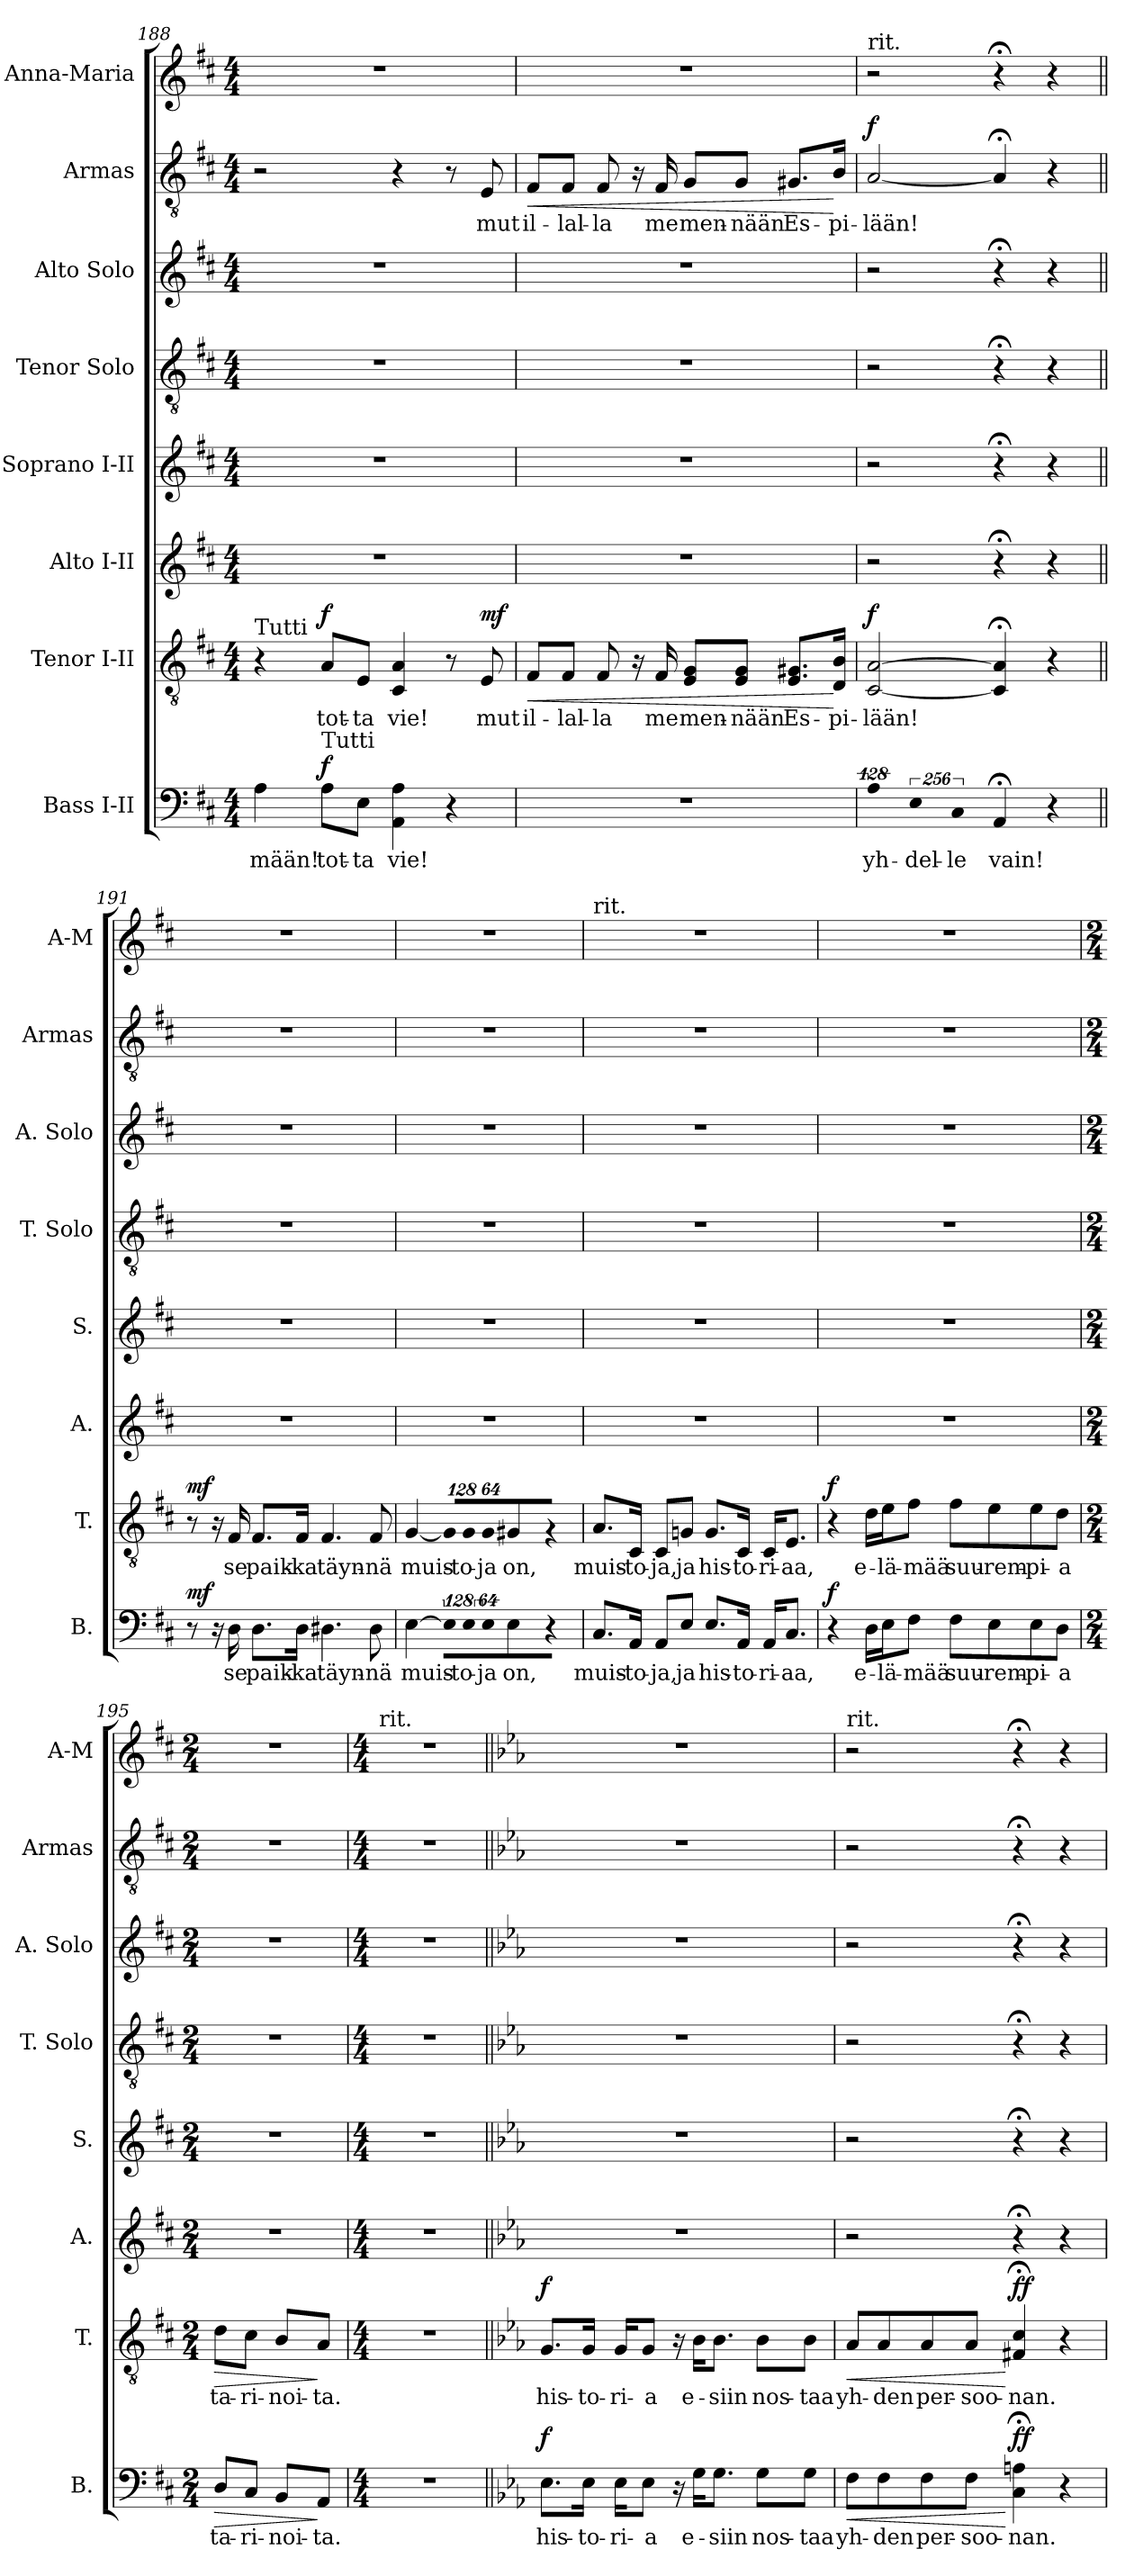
**kern	**text	**dynam	**kern	**text	**dynam	**kern	**kern	**kern	**kern	**kern	**text	**dynam	**kern
*part8	*part8	*part8	*part7	*part7	*part7	*part6	*part5	*part4	*part3	*part2	*part2	*part2	*part1
*staff8	*staff8	*staff8	*staff7	*staff7	*staff7	*staff6	*staff5	*staff4	*staff3	*staff2	*staff2	*staff2	*staff1
*I"Bass I-II	*	*	*I"Tenor I-II	*	*	*I"Alto I-II	*I"Soprano I-II	*I"Tenor Solo	*I"Alto Solo	*I"Armas	*	*	*I"Anna-Maria
*I'B.	*	*	*I'T.	*	*	*I'A.	*I'S.	*I'T. Solo	*I'A. Solo	*I'Armas	*	*	*I'A-M
*clefF4	*	*	*clefGv2	*	*	*clefG2	*clefG2	*clefGv2	*clefG2	*clefGv2	*	*	*clefG2
*	*	*	*ITrd7c12	*	*	*	*	*ITrd7c12	*	*ITrd7c12	*	*	*
*k[f#c#]	*	*	*k[f#c#]	*	*	*k[f#c#]	*k[f#c#]	*k[f#c#]	*k[f#c#]	*k[f#c#]	*	*	*k[f#c#]
*D:	*	*	*D:	*	*	*D:	*D:	*D:	*D:	*D:	*	*	*D:
*M4/4	*	*	*M4/4	*	*	*M4/4	*M4/4	*M4/4	*M4/4	*M4/4	*	*	*M4/4
=188	=188	=188	=188	=188	=188	=188	=188	=188	=188	=188	=188	=188	=188
!	!	!	!LO:TX:a:t=Tutti	!	!	!	!	!	!	!	!	!	!
!	!LO:LY:b:color=#000000	!	!	!	!	!	!	!	!	!	!	!	!
4Ai\	-mään!	.	4r	.	.	1r	1r	1r	1r	2r	.	.	1r
!	!LO:LY:b:color=#000000	!	!	!	!	!	!	!	!	!	!	!	!
!LO:TX:a:t=Tutti	!	!	!	!	!	!	!	!	!	!	!	!	!
!	!	!	!	!LO:LY:b:color=#000000	!	!	!	!	!	!	!	!	!
8Ai\L	tot-	f	8AAi/L	tot-	f	.	.	.	.	.	.	.	.
!	!LO:LY:b:color=#000000	!	!	!	!	!	!	!	!	!	!	!	!
!	!	!	!	!LO:LY:b:color=#000000	!	!	!	!	!	!	!	!	!
8Ei\J	-ta	.	8EEi/J	-ta	.	.	.	.	.	.	.	.	.
!	!LO:LY:b:color=#000000	!	!	!	!	!	!	!	!	!	!	!	!
!	!	!	!	!LO:LY:b:color=#000000	!	!	!	!	!	!	!	!	!
4AAi\ 4Ai	vie!	.	4CC#i/ 4AAi	vie!	.	.	.	.	.	4r	.	.	.
4r	.	.	8r	.	.	.	.	.	.	8r	.	.	.
!	!	!	!	!LO:LY:b:color=#000000	!	!	!	!	!	!	!	!	!
!	!	!	!	!	!	!	!	!	!	!	!LO:LY:b:color=#000000	!	!
.	.	.	8EEi/	mut	mf	.	.	.	.	8EEi/	mut	.	.
=189	=189	=189	=189	=189	=189	=189	=189	=189	=189	=189	=189	=189	=189
!	!	!	!	!LO:LY:b:color=#000000	!LO:HP:b	!	!	!	!	!	!	!	!
*	*	*	*	*	*	*	*	*	*	*	*	*	*MM92
!	!	!	!	!	!	!	!	!	!	!	!LO:LY:b:color=#000000	!LO:HP:b	!
1r	.	.	8FF#i/L	il-	<	1r	1r	1r	1r	8FF#i/L	il-	<	1r
!	!	!	!	!LO:LY:b:color=#000000	!	!	!	!	!	!	!	!	!
!	!	!	!	!	!	!	!	!	!	!	!LO:LY:b:color=#000000	!	!
.	.	.	8FF#i/J	-lal-	.	.	.	.	.	8FF#i/J	-lal-	.	.
!	!	!	!	!LO:LY:b:color=#000000	!	!	!	!	!	!	!	!	!
!	!	!	!	!	!	!	!	!	!	!	!LO:LY:b:color=#000000	!	!
.	.	.	8FF#i/	-la	.	.	.	.	.	8FF#i/	-la	.	.
.	.	.	16r	.	.	.	.	.	.	16r	.	.	.
!	!	!	!	!LO:LY:b:color=#000000	!	!	!	!	!	!	!	!	!
!	!	!	!	!	!	!	!	!	!	!	!LO:LY:b:color=#000000	!	!
.	.	.	16FF#i/	me	.	.	.	.	.	16FF#i/	me	.	.
!	!	!	!	!LO:LY:b:color=#000000	!	!	!	!	!	!	!	!	!
!	!	!	!	!	!	!	!	!	!	!	!LO:LY:b:color=#000000	!	!
.	.	.	8EEi/ 8GGiL	men-	.	.	.	.	.	8GGi/L	men-	.	.
!	!	!	!	!LO:LY:b:color=#000000	!	!	!	!	!	!	!	!	!
!	!	!	!	!	!	!	!	!	!	!	!LO:LY:b:color=#000000	!	!
.	.	.	8EEi/ 8GGiJ	-nään	.	.	.	.	.	8GGi/J	-nään	.	.
!	!	!	!	!LO:LY:b:color=#000000	!	!	!	!	!	!	!	!	!
!	!	!	!	!	!	!	!	!	!	!	!LO:LY:b:color=#000000	!	!
.	.	.	8.EEi/ 8.GG#XiL	Es-	.	.	.	.	.	8.GG#Xi/L	Es-	.	.
!	!	!	!	!LO:LY:b:color=#000000	!	!	!	!	!	!	!	!	!
!	!	!	!	!	!	!	!	!	!	!	!LO:LY:b:color=#000000	!	!
.	.	.	16DDi/ 16BBiJk	-pi-	[	.	.	.	.	16BBi/Jk	-pi-	[	.
=190	=190	=190	=190	=190	=190	=190	=190	=190	=190	=190	=190	=190	=190
!LO:N:vis=4	!	!	!	!	!	!	!	!	!	!	!	!	!
!	!LO:LY:b:color=#000000	!	!	!	!	!	!	!	!	!	!	!	!
!	!	!	!	!LO:LY:b:color=#000000	!	!	!	!	!	!	!	!	!
!	!	!	!	!	!	!	!	!	!	!	!	!	!LO:TX:t=rit.
!	!	!	!	!	!	!	!	!	!	!	!LO:LY:b:color=#000000	!	!
512%85Ai\	yh-	.	[<2CC#i/ [>2AAi	-lään!	f	2r	2r	2r	2r	[<2AAi/	-lään!	f	2r
!LO:N:vis=4	!	!	!	!	!	!	!	!	!	!	!	!	!
!	!LO:LY:b:color=#000000	!	!	!	!	!	!	!	!	!	!	!	!
1024%171Ei\	-del-	.	.	.	.	.	.	.	.	.	.	.	.
!LO:N:vis=4	!	!	!	!	!	!	!	!	!	!	!	!	!
!	!LO:LY:b:color=#000000	!	!	!	!	!	!	!	!	!	!	!	!
1024%171C#i/	-le	.	.	.	.	.	.	.	.	.	.	.	.
!	!LO:LY:b:color=#000000	!	!	!	!	!	!	!	!	!	!	!	!
4AA;i/	vain!	.	4CC#i/]; 4AAi];	.	.	4r;	4r;	4r;	4r;	4AA;i/]	.	.	4r;
4r	.	.	4r	.	.	4r	4r	4r	4r	4r	.	.	4r
!!LO:PB:g=z
=191||	=191||	=191||	=191||	=191||	=191||	=191||	=191||	=191||	=191||	=191||	=191||	=191||	=191||
*	*	*	*	*	*	*	*	*	*	*	*	*	*MM88
8r	.	mf	8r	.	mf	1r	1r	1r	1r	1r	.	.	1r
16r	.	.	16r	.	.	.	.	.	.	.	.	.	.
!	!LO:LY:b:color=#000000	!	!	!	!	!	!	!	!	!	!	!	!
!	!	!	!	!LO:LY:b:color=#000000	!	!	!	!	!	!	!	!	!
16Di\	se	.	16FF#i/	se	.	.	.	.	.	.	.	.	.
!	!LO:LY:b:color=#000000	!	!	!	!	!	!	!	!	!	!	!	!
!	!	!	!	!LO:LY:b:color=#000000	!	!	!	!	!	!	!	!	!
8.Di\L	paik-	.	8.FF#i/L	paik-	.	.	.	.	.	.	.	.	.
!	!LO:LY:b:color=#000000	!	!	!	!	!	!	!	!	!	!	!	!
!	!	!	!	!LO:LY:b:color=#000000	!	!	!	!	!	!	!	!	!
16Di\Jk	-ka	.	16FF#i/Jk	-ka	.	.	.	.	.	.	.	.	.
!	!LO:LY:b:color=#000000	!	!	!	!	!	!	!	!	!	!	!	!
!	!	!	!	!LO:LY:b:color=#000000	!	!	!	!	!	!	!	!	!
4.D#Xi\	täyn-	.	4.FF#i/	täyn-	.	.	.	.	.	.	.	.	.
!	!LO:LY:b:color=#000000	!	!	!	!	!	!	!	!	!	!	!	!
!	!	!	!	!LO:LY:b:color=#000000	!	!	!	!	!	!	!	!	!
8D#i\	-nä	.	8FF#i/	-nä	.	.	.	.	.	.	.	.	.
=192	=192	=192	=192	=192	=192	=192	=192	=192	=192	=192	=192	=192	=192
!	!LO:LY:b:color=#000000	!	!	!	!	!	!	!	!	!	!	!	!
!	!	!	!	!LO:LY:b:color=#000000	!	!	!	!	!	!	!	!	!
[>4Ei\	muis-	.	[<4GGi/	muis-	.	1r	1r	1r	1r	1r	.	.	1r
!LO:N:vis=8	!	!	!	!	!	!	!	!	!	!	!	!	!
*	*	*	*Xbrackettup	*	*	*	*	*	*	*	*	*	*
!	!	!	!LO:N:vis=8	!	!	!	!	!	!	!	!	!	!
1024%85Ei\L]	.	.	1024%85GGi/L]	.	.	.	.	.	.	.	.	.	.
!LO:N:vis=8	!	!	!	!	!	!	!	!	!	!	!	!	!
!	!LO:LY:b:color=#000000	!	!LO:N:vis=8	!	!	!	!	!	!	!	!	!	!
!	!	!	!	!LO:LY:b:color=#000000	!	!	!	!	!	!	!	!	!
1024%85Ei\	-to-	.	1024%85GGi/	-to-	.	.	.	.	.	.	.	.	.
!LO:N:vis=8	!	!	!	!	!	!	!	!	!	!	!	!	!
!	!LO:LY:b:color=#000000	!	!LO:N:vis=8	!	!	!	!	!	!	!	!	!	!
!	!	!	!	!LO:LY:b:color=#000000	!	!	!	!	!	!	!	!	!
512%43Ei\J	-ja	.	512%43GGi/J	-ja	.	.	.	.	.	.	.	.	.
!	!LO:LY:b:color=#000000	!	!	!	!	!	!	!	!	!	!	!	!
!	!	!	!	!LO:LY:b:color=#000000	!	!	!	!	!	!	!	!	!
4Ei\	on,	.	4GG#Xi/	on,	.	.	.	.	.	.	.	.	.
4r	.	.	4r	.	.	.	.	.	.	.	.	.	.
=193	=193	=193	=193	=193	=193	=193	=193	=193	=193	=193	=193	=193	=193
!	!LO:LY:b:color=#000000	!	!	!	!	!	!	!	!	!	!	!	!
!	!	!	!	!	!	!	!	!	!	!	!	!	!LO:TX:t=rit.
!	!	!	!	!LO:LY:b:color=#000000	!	!	!	!	!	!	!	!	!
8.C#i/L	muis-	.	8.AAi/L	muis-	.	1r	1r	1r	1r	1r	.	.	1r
!	!LO:LY:b:color=#000000	!	!	!	!	!	!	!	!	!	!	!	!
!	!	!	!	!LO:LY:b:color=#000000	!	!	!	!	!	!	!	!	!
16AAi/Jk	-to-	.	16CC#i/Jk	-to-	.	.	.	.	.	.	.	.	.
!	!LO:LY:b:color=#000000	!	!	!	!	!	!	!	!	!	!	!	!
!	!	!	!	!LO:LY:b:color=#000000	!	!	!	!	!	!	!	!	!
8AAi/L	-ja,	.	8CC#i/L	-ja,	.	.	.	.	.	.	.	.	.
!	!LO:LY:b:color=#000000	!	!	!	!	!	!	!	!	!	!	!	!
!	!	!	!	!LO:LY:b:color=#000000	!	!	!	!	!	!	!	!	!
8Ei/J	ja	.	8GGni/J	ja	.	.	.	.	.	.	.	.	.
!	!LO:LY:b:color=#000000	!	!	!	!	!	!	!	!	!	!	!	!
!	!	!	!	!LO:LY:b:color=#000000	!	!	!	!	!	!	!	!	!
8.Ei/L	his-	.	8.GGi/L	his-	.	.	.	.	.	.	.	.	.
!	!LO:LY:b:color=#000000	!	!	!	!	!	!	!	!	!	!	!	!
!	!	!	!	!LO:LY:b:color=#000000	!	!	!	!	!	!	!	!	!
16AAi/Jk	-to-	.	16CC#i/Jk	-to-	.	.	.	.	.	.	.	.	.
!	!LO:LY:b:color=#000000	!	!	!	!	!	!	!	!	!	!	!	!
!	!	!	!	!LO:LY:b:color=#000000	!	!	!	!	!	!	!	!	!
16AAi/KL	-ri-	.	16CC#i/KL	-ri-	.	.	.	.	.	.	.	.	.
!	!LO:LY:b:color=#000000	!	!	!	!	!	!	!	!	!	!	!	!
!	!	!	!	!LO:LY:b:color=#000000	!	!	!	!	!	!	!	!	!
8.C#i/J	-aa,	.	8.EEi/J	-aa,	.	.	.	.	.	.	.	.	.
=194	=194	=194	=194	=194	=194	=194	=194	=194	=194	=194	=194	=194	=194
*	*	*	*	*	*	*	*	*	*	*	*	*	*MM72
4r	.	f	4r	.	f	1r	1r	1r	1r	1r	.	.	1r
!	!LO:LY:b:color=#000000	!	!	!	!	!	!	!	!	!	!	!	!
!	!	!	!	!LO:LY:b:color=#000000	!	!	!	!	!	!	!	!	!
16Di\LL	e-	.	16Di\LL	e-	.	.	.	.	.	.	.	.	.
!	!LO:LY:b:color=#000000	!	!	!	!	!	!	!	!	!	!	!	!
!	!	!	!	!LO:LY:b:color=#000000	!	!	!	!	!	!	!	!	!
16Ei\J	-lä-	.	16Ei\J	-lä-	.	.	.	.	.	.	.	.	.
!	!LO:LY:b:color=#000000	!	!	!	!	!	!	!	!	!	!	!	!
!	!	!	!	!LO:LY:b:color=#000000	!	!	!	!	!	!	!	!	!
8F#i\J	-mää	.	8F#i\J	-mää	.	.	.	.	.	.	.	.	.
!	!LO:LY:b:color=#000000	!	!	!	!	!	!	!	!	!	!	!	!
!	!	!	!	!LO:LY:b:color=#000000	!	!	!	!	!	!	!	!	!
8F#i\L	suu-	.	8F#i\L	suu-	.	.	.	.	.	.	.	.	.
!	!LO:LY:b:color=#000000	!	!	!	!	!	!	!	!	!	!	!	!
!	!	!	!	!LO:LY:b:color=#000000	!	!	!	!	!	!	!	!	!
8Ei\	-rem-	.	8Ei\	-rem-	.	.	.	.	.	.	.	.	.
!	!LO:LY:b:color=#000000	!	!	!	!	!	!	!	!	!	!	!	!
!	!	!	!	!LO:LY:b:color=#000000	!	!	!	!	!	!	!	!	!
8Ei\	-pi-	.	8Ei\	-pi-	.	.	.	.	.	.	.	.	.
!	!LO:LY:b:color=#000000	!	!	!	!	!	!	!	!	!	!	!	!
!	!	!	!	!LO:LY:b:color=#000000	!	!	!	!	!	!	!	!	!
8Di\J	-a	.	8Di\J	-a	.	.	.	.	.	.	.	.	.
=195	=195	=195	=195	=195	=195	=195	=195	=195	=195	=195	=195	=195	=195
*M2/4	*	*	*M2/4	*	*	*M2/4	*M2/4	*M2/4	*M2/4	*M2/4	*	*	*M2/4
!	!LO:LY:b:color=#000000	!LO:HP:b	!	!	!	!	!	!	!	!	!	!	!
!	!	!	!	!LO:LY:b:color=#000000	!LO:HP:b	!LO:N:vis=1	!LO:N:vis=1	!LO:N:vis=1	!LO:N:vis=1	!LO:N:vis=1	!	!	!LO:N:vis=1
8Di/L	ta-	>	8Di\L	ta-	>	2r	2r	2r	2r	2r	.	.	2r
!	!LO:LY:b:color=#000000	!	!	!	!	!	!	!	!	!	!	!	!
!	!	!	!	!LO:LY:b:color=#000000	!	!	!	!	!	!	!	!	!
8C#i/J	-ri-	.	8C#i\J	-ri-	.	.	.	.	.	.	.	.	.
!	!LO:LY:b:color=#000000	!	!	!	!	!	!	!	!	!	!	!	!
!	!	!	!	!LO:LY:b:color=#000000	!	!	!	!	!	!	!	!	!
8BBi/L	-noi-	.	8BBi/L	-noi-	.	.	.	.	.	.	.	.	.
!	!LO:LY:b:color=#000000	!	!	!	!	!	!	!	!	!	!	!	!
!	!	!	!	!LO:LY:b:color=#000000	!	!	!	!	!	!	!	!	!
8AAi/J	-ta.	]	8AAi/J	-ta.	]	.	.	.	.	.	.	.	.
=196	=196	=196	=196	=196	=196	=196	=196	=196	=196	=196	=196	=196	=196
*M4/4	*	*	*M4/4	*	*	*M4/4	*M4/4	*M4/4	*M4/4	*M4/4	*	*	*M4/4
!	!	!	!	!	!	!	!	!	!	!	!	!	!LO:TX:t=rit.
1r	.	.	1r	.	.	1r	1r	1r	1r	1r	.	.	1r
!!LO:LB:g=z
=197||	=197||	=197||	=197||	=197||	=197||	=197||	=197||	=197||	=197||	=197||	=197||	=197||	=197||
*k[b-e-a-]	*	*	*k[b-e-a-]	*	*	*k[b-e-a-]	*k[b-e-a-]	*k[b-e-a-]	*k[b-e-a-]	*k[b-e-a-]	*	*	*k[b-e-a-]
*E-:	*	*	*E-:	*	*	*E-:	*E-:	*E-:	*E-:	*E-:	*	*	*E-:
!	!LO:LY:b:color=#000000	!	!	!	!	!	!	!	!	!	!	!	!
*	*	*	*	*	*	*	*	*	*	*	*	*	*MM88
!	!	!	!	!LO:LY:b:color=#000000	!	!	!	!	!	!	!	!	!
8.E-i\L	his-	f	8.GGi/L	his-	f	1r	1r	1r	1r	1r	.	.	1r
!	!LO:LY:b:color=#000000	!	!	!	!	!	!	!	!	!	!	!	!
!	!	!	!	!LO:LY:b:color=#000000	!	!	!	!	!	!	!	!	!
16E-i\Jk	-to-	.	16GGi/Jk	-to-	.	.	.	.	.	.	.	.	.
!	!LO:LY:b:color=#000000	!	!	!	!	!	!	!	!	!	!	!	!
!	!	!	!	!LO:LY:b:color=#000000	!	!	!	!	!	!	!	!	!
16E-i\KL	-ri-	.	16GGi/KL	-ri-	.	.	.	.	.	.	.	.	.
!	!LO:LY:b:color=#000000	!	!	!	!	!	!	!	!	!	!	!	!
!	!	!	!	!LO:LY:b:color=#000000	!	!	!	!	!	!	!	!	!
8E-i\J	-a	.	8GGi/J	-a	.	.	.	.	.	.	.	.	.
16r	.	.	16r	.	.	.	.	.	.	.	.	.	.
!	!LO:LY:b:color=#000000	!	!	!	!	!	!	!	!	!	!	!	!
!	!	!	!	!LO:LY:b:color=#000000	!	!	!	!	!	!	!	!	!
16Gi\KL	e-	.	16BB-i\KL	e-	.	.	.	.	.	.	.	.	.
!	!LO:LY:b:color=#000000	!	!	!	!	!	!	!	!	!	!	!	!
!	!	!	!	!LO:LY:b:color=#000000	!	!	!	!	!	!	!	!	!
8.Gi\J	-siin	.	8.BB-i\J	-siin	.	.	.	.	.	.	.	.	.
!	!LO:LY:b:color=#000000	!	!	!	!	!	!	!	!	!	!	!	!
!	!	!	!	!LO:LY:b:color=#000000	!	!	!	!	!	!	!	!	!
8Gi\L	nos-	.	8BB-i\L	nos-	.	.	.	.	.	.	.	.	.
!	!LO:LY:b:color=#000000	!	!	!	!	!	!	!	!	!	!	!	!
!	!	!	!	!LO:LY:b:color=#000000	!	!	!	!	!	!	!	!	!
8Gi\J	-taa	.	8BB-i\J	-taa	.	.	.	.	.	.	.	.	.
=198	=198	=198	=198	=198	=198	=198	=198	=198	=198	=198	=198	=198	=198
!	!LO:LY:b:color=#000000	!LO:HP:b	!	!	!	!	!	!	!	!	!	!	!
!	!	!	!	!	!	!	!	!	!	!	!	!	!LO:TX:t=rit.
!	!	!	!	!LO:LY:b:color=#000000	!LO:HP:b	!	!	!	!	!	!	!	!
8Fi\L	yh-	<	8AA-i/L	yh-	<	2r	2r	2r	2r	2r	.	.	2r
!	!LO:LY:b:color=#000000	!	!	!	!	!	!	!	!	!	!	!	!
!	!	!	!	!LO:LY:b:color=#000000	!	!	!	!	!	!	!	!	!
8Fi\	-den	.	8AA-i/	-den	.	.	.	.	.	.	.	.	.
!	!LO:LY:b:color=#000000	!	!	!	!	!	!	!	!	!	!	!	!
!	!	!	!	!LO:LY:b:color=#000000	!	!	!	!	!	!	!	!	!
8Fi\	per-	.	8AA-i/	per-	.	.	.	.	.	.	.	.	.
!	!LO:LY:b:color=#000000	!	!	!	!	!	!	!	!	!	!	!	!
!	!	!	!	!LO:LY:b:color=#000000	!	!	!	!	!	!	!	!	!
8Fi\J	-soo-	.	8AA-i/J	-soo-	.	.	.	.	.	.	.	.	.
!	!LO:LY:b:color=#000000	!	!	!	!	!	!	!	!	!	!	!	!
!	!	!	!	!LO:LY:b:color=#000000	!	!	!	!	!	!	!	!	!
4Ci\; 4Ani;	-nan.	[ ff	4FF#Xi/; 4Ci;	-nan.	[ ff	4r;	4r;	4r;	4r;	4r;	.	.	4r;
4r	.	.	4r	.	.	4r	4r	4r	4r	4r	.	.	4r
=	=	=	=	=	=	=	=	=	=	=	=	=	=
*-	*-	*-	*-	*-	*-	*-	*-	*-	*-	*-	*-	*-	*-
